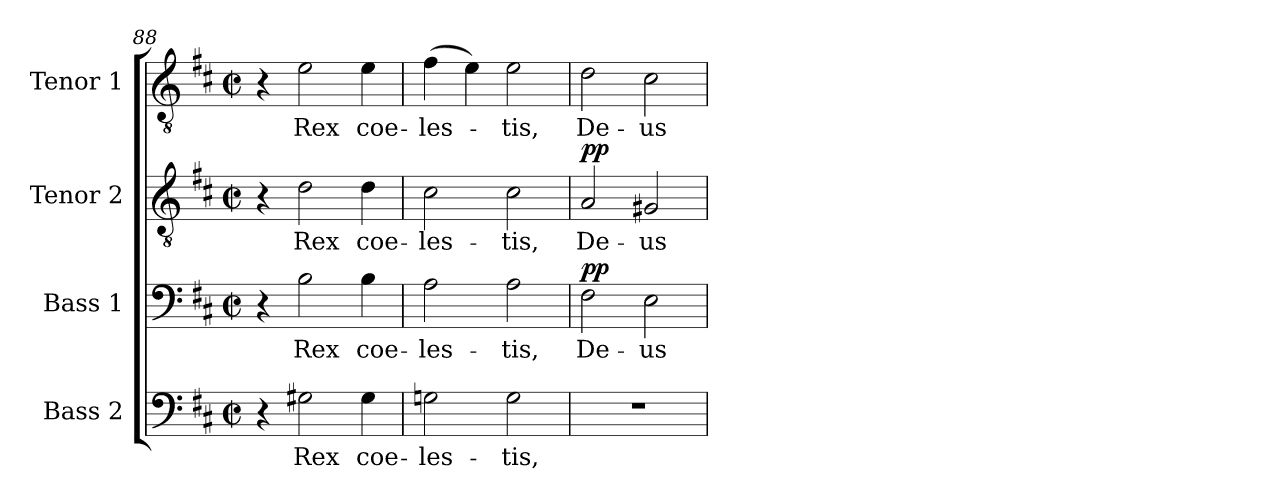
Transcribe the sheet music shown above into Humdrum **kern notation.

**kern	**text	**kern	**text	**dynam	**kern	**text	**dynam	**kern	**text
*part4	*part4	*part3	*part3	*part3	*part2	*part2	*part2	*part1	*part1
*staff4	*staff4	*staff3	*staff3	*staff3	*staff2	*staff2	*staff2	*staff1	*staff1
*I"Bass 2	*	*I"Bass 1	*	*	*I"Tenor 2	*	*	*I"Tenor 1	*
*I'B. 2	*	*I'B. 1	*	*	*I'T. 2	*	*	*I'T. 1	*
*clefF4	*	*clefF4	*	*	*clefGv2	*	*	*clefGv2	*
*k[f#c#]	*	*k[f#c#]	*	*	*k[f#c#]	*	*	*k[f#c#]	*
*D:	*	*D:	*	*	*D:	*	*	*D:	*
*M2/2	*	*M2/2	*	*	*M2/2	*	*	*M2/2	*
*met(c|)	*	*met(c|)	*	*	*met(c|)	*	*	*met(c|)	*
=88	=88	=88	=88	=88	=88	=88	=88	=88	=88
4r	.	4r	.	.	4r	.	.	4r	.
!	!LO:LY:b	!	!LO:LY:b	!	!	!LO:LY:b	!	!	!LO:LY:b
2G#X\	Rex	2B\	Rex	.	2d\	Rex	.	2e\	Rex
!	!LO:LY:b	!	!LO:LY:b	!	!	!LO:LY:b	!	!	!LO:LY:b
4G#\	coe-	4B\	coe-	.	4d\	coe-	.	4e\	coe-
=89	=89	=89	=89	=89	=89	=89	=89	=89	=89
!	!LO:LY:b	!	!LO:LY:b	!	!	!LO:LY:b	!	!	!LO:LY:b
2Gn\	-les-	2A\	-les-	.	2c#\	-les-	.	(>4f#\	-les-
.	.	.	.	.	.	.	.	4e\)	.
!	!LO:LY:b	!	!LO:LY:b	!	!	!LO:LY:b	!	!	!LO:LY:b
2G\	-tis,	2A\	-tis,	.	2c#\	-tis,	.	2e\	-tis,
=90	=90	=90	=90	=90	=90	=90	=90	=90	=90
!	!	!	!LO:LY:b	!LO:DY:a	!	!LO:LY:b	!LO:DY:a	!	!LO:LY:b
1r	.	2F#\	De-	pp	2A/	De-	pp	2d\	De-
!	!	!	!LO:LY:b	!	!	!LO:LY:b	!	!	!LO:LY:b
.	.	2E\	-us	.	2G#X/	-us	.	2c#\	-us
=	=	=	=	=	=	=	=	=	=
*-	*-	*-	*-	*-	*-	*-	*-	*-	*-
